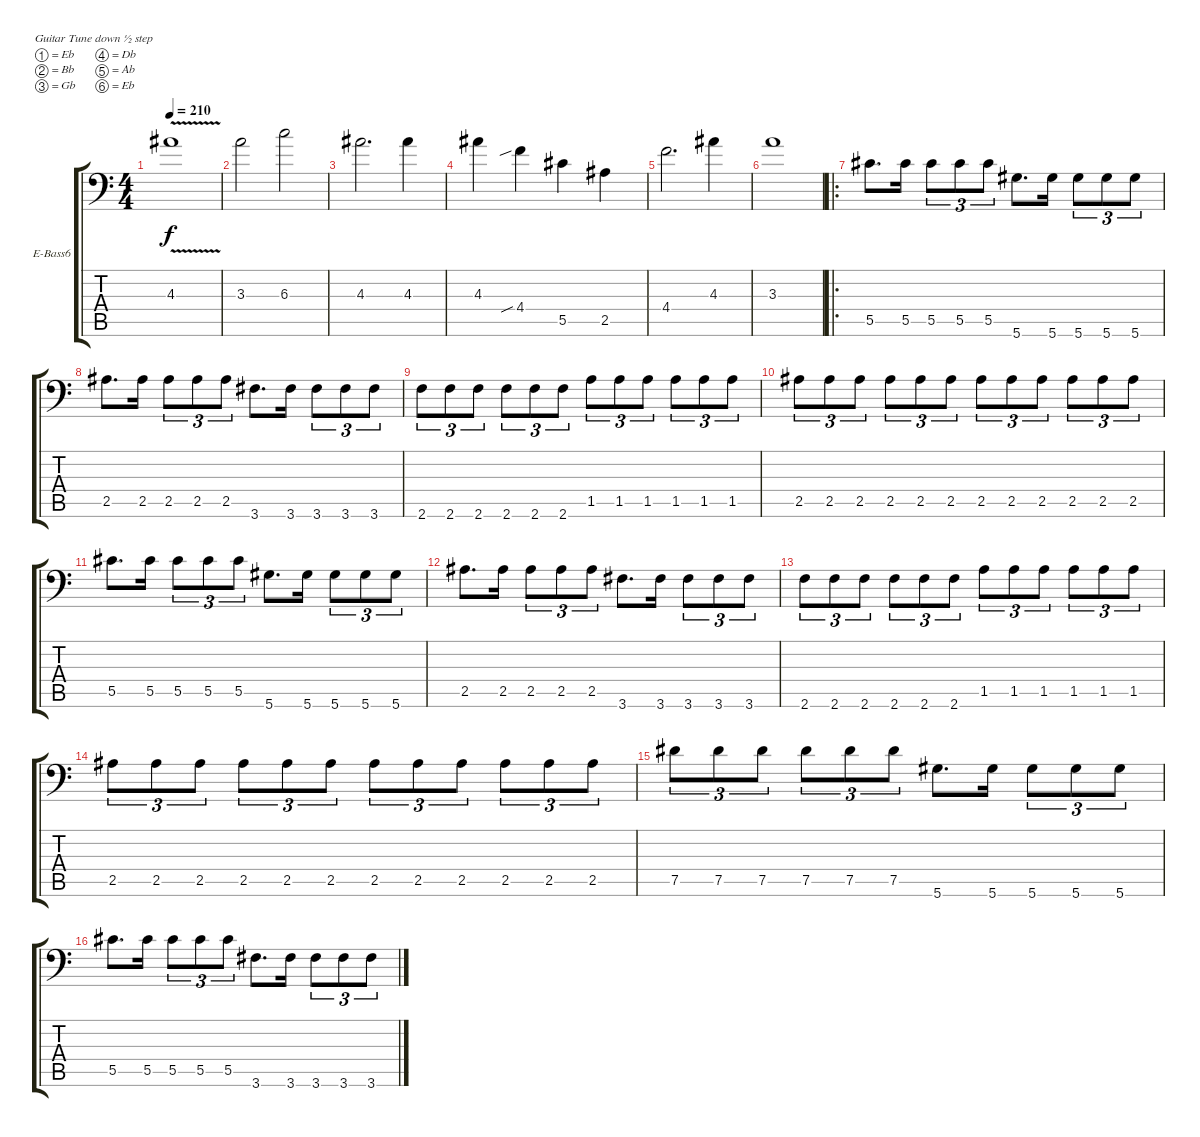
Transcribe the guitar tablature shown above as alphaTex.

\bracketExtendMode groupsimilarinstruments
\firstSystemTrackNameOrientation horizontal
\otherSystemsTrackNameOrientation horizontal
\track ("Bajo" "E-Bass6") {instrument slapbass1}
\staff {score tabs}
\tuning (Eb4 Bb3 Gb3 Db3 Ab2 Eb2)
\ts (4 4)
\tempo 210
\clef f4
\ks c
4.3{v}.1{dy f} |
3.3.2 6.3.2 |
4.3.2{d} 4.3.4 |
4.3.4 4.4{sib}.4 5.5.4 2.5.4 |
4.4.2{d} 4.3.4 |
3.3.1 |
\ro
5.5.8{d} 5.5.16 5.5.8{tu (3 2)} 5.5.8{tu (3 2)} 5.5.8{tu (3 2)} 5.6.8{d} 5.6.16 5.6.8{tu (3 2)} 5.6.8{tu (3 2)} 5.6.8{tu (3 2)} |
2.5.8{d} 2.5.16 2.5.8{tu (3 2)} 2.5.8{tu (3 2)} 2.5.8{tu (3 2)} 3.6.8{d} 3.6.16 3.6.8{tu (3 2)} 3.6.8{tu (3 2)} 3.6.8{tu (3 2)} |
2.6.8{tu (3 2)} 2.6.8{tu (3 2)} 2.6.8{tu (3 2)} 2.6.8{tu (3 2)} 2.6.8{tu (3 2)} 2.6.8{tu (3 2)} 1.5.8{tu (3 2)} 1.5.8{tu (3 2)} 1.5.8{tu (3 2)} 1.5.8{tu (3 2)} 1.5.8{tu (3 2)} 1.5.8{tu (3 2)} |
2.5.8{tu (3 2)} 2.5.8{tu (3 2)} 2.5.8{tu (3 2)} 2.5.8{tu (3 2)} 2.5.8{tu (3 2)} 2.5.8{tu (3 2)} 2.5.8{tu (3 2)} 2.5.8{tu (3 2)} 2.5.8{tu (3 2)} 2.5.8{tu (3 2)} 2.5.8{tu (3 2)} 2.5.8{tu (3 2)} |
5.5.8{d} 5.5.16 5.5.8{tu (3 2)} 5.5.8{tu (3 2)} 5.5.8{tu (3 2)} 5.6.8{d} 5.6.16 5.6.8{tu (3 2)} 5.6.8{tu (3 2)} 5.6.8{tu (3 2)} |
2.5.8{d} 2.5.16 2.5.8{tu (3 2)} 2.5.8{tu (3 2)} 2.5.8{tu (3 2)} 3.6.8{d} 3.6.16 3.6.8{tu (3 2)} 3.6.8{tu (3 2)} 3.6.8{tu (3 2)} |
2.6.8{tu (3 2)} 2.6.8{tu (3 2)} 2.6.8{tu (3 2)} 2.6.8{tu (3 2)} 2.6.8{tu (3 2)} 2.6.8{tu (3 2)} 1.5.8{tu (3 2)} 1.5.8{tu (3 2)} 1.5.8{tu (3 2)} 1.5.8{tu (3 2)} 1.5.8{tu (3 2)} 1.5.8{tu (3 2)} |
2.5.8{tu (3 2)} 2.5.8{tu (3 2)} 2.5.8{tu (3 2)} 2.5.8{tu (3 2)} 2.5.8{tu (3 2)} 2.5.8{tu (3 2)} 2.5.8{tu (3 2)} 2.5.8{tu (3 2)} 2.5.8{tu (3 2)} 2.5.8{tu (3 2)} 2.5.8{tu (3 2)} 2.5.8{tu (3 2)} |
7.5.8{tu (3 2)} 7.5.8{tu (3 2)} 7.5.8{tu (3 2)} 7.5.8{tu (3 2)} 7.5.8{tu (3 2)} 7.5.8{tu (3 2)} 5.6.8{d} 5.6.16 5.6.8{tu (3 2)} 5.6.8{tu (3 2)} 5.6.8{tu (3 2)} |
5.5.8{d} 5.5.16 5.5.8{tu (3 2)} 5.5.8{tu (3 2)} 5.5.8{tu (3 2)} 3.6.8{d} 3.6.16 3.6.8{tu (3 2)} 3.6.8{tu (3 2)} 3.6.8{tu (3 2)}
